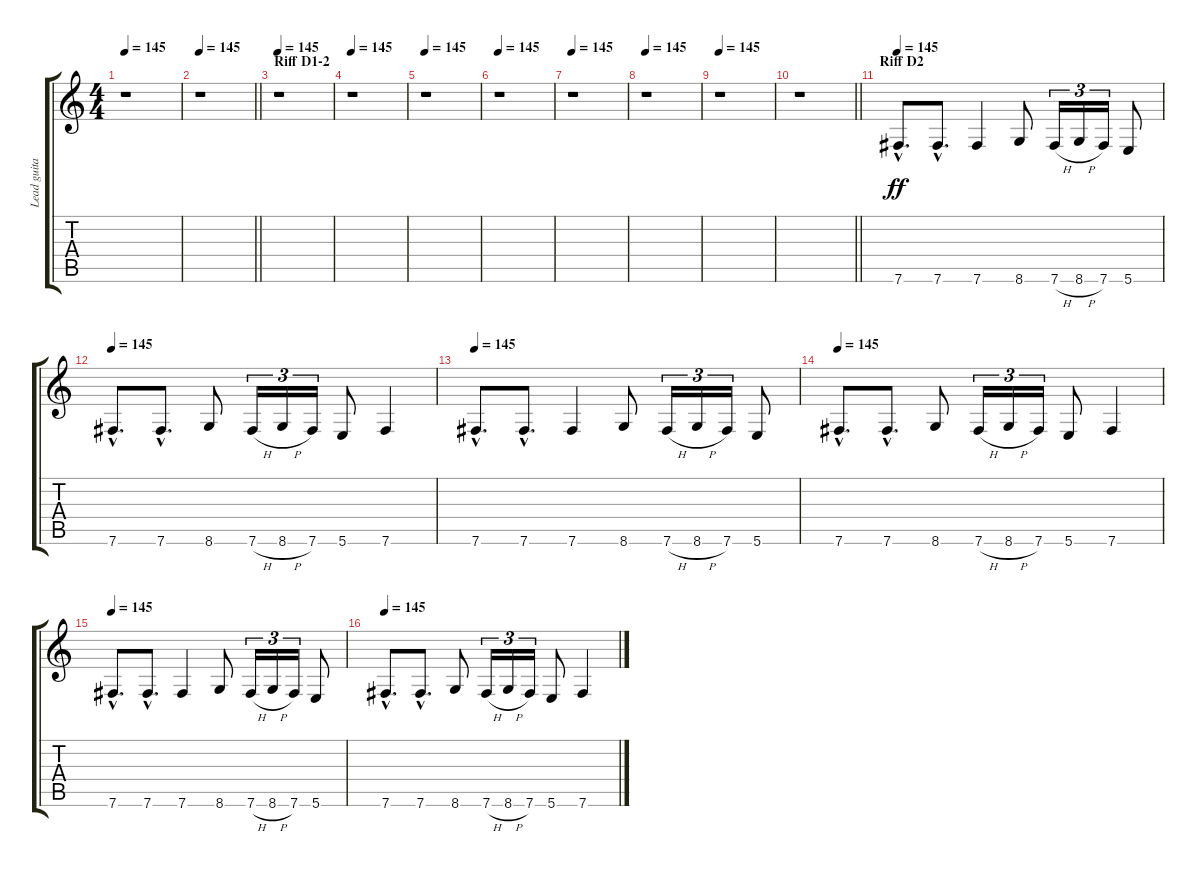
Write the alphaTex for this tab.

\track ("Lead guitar" "Lead guita") {instrument overdrivenguitar}
\staff {score tabs}
\tuning (Db4 Ab3 E3 B2 Gb2 B1) {hide}
\ts (4 4)
\tempo 145
\clef g2
\ks c
r.1{dy f} |
\tempo 145
\barLineRight lightlight
r.1 |
\section ("" "Riff D1-2")
\tempo 145
r.1 |
\tempo 145
r.1 |
\tempo 145
r.1 |
\tempo 145
r.1 |
\tempo 145
r.1 |
\tempo 145
r.1 |
\tempo 145
r.1 |
\barLineRight lightlight
r.1 |
\section ("" "Riff D2")
\tempo 145
7.6{hac}.8{d dy ff balance 16} 7.6{hac}.8{d} 7.6.4 8.6.8 7.6{h}.16{tu (3 2)} 8.6{h}.16{tu (3 2)} 7.6.16{tu (3 2)} 5.6.8 |
\tempo 145
7.6{hac}.8{d} 7.6{hac}.8{d} 8.6.8 7.6{h}.16{tu (3 2)} 8.6{h}.16{tu (3 2)} 7.6.16{tu (3 2)} 5.6.8 7.6.4 |
\tempo 145
7.6{hac}.8{d balance 16} 7.6{hac}.8{d} 7.6.4 8.6.8 7.6{h}.16{tu (3 2)} 8.6{h}.16{tu (3 2)} 7.6.16{tu (3 2)} 5.6.8 |
\tempo 145
7.6{hac}.8{d} 7.6{hac}.8{d} 8.6.8 7.6{h}.16{tu (3 2)} 8.6{h}.16{tu (3 2)} 7.6.16{tu (3 2)} 5.6.8 7.6.4 |
\tempo 145
7.6{hac}.8{d balance 16} 7.6{hac}.8{d} 7.6.4 8.6.8 7.6{h}.16{tu (3 2)} 8.6{h}.16{tu (3 2)} 7.6.16{tu (3 2)} 5.6.8 |
\tempo 145
7.6{hac}.8{d} 7.6{hac}.8{d} 8.6.8 7.6{h}.16{tu (3 2)} 8.6{h}.16{tu (3 2)} 7.6.16{tu (3 2)} 5.6.8 7.6.4
